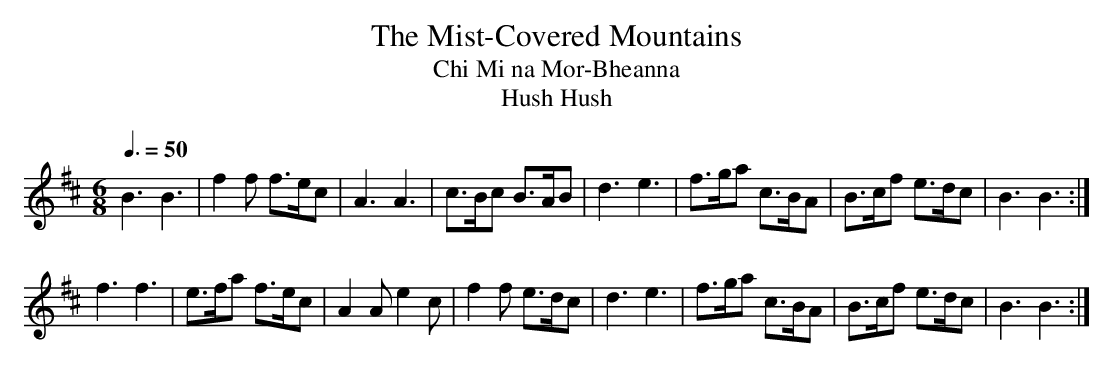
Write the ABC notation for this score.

X:1
T:The Mist-Covered Mountains
T:Chi Mi na Mor-Bheanna
T:Hush, Hush
M:6/8
L:1/8
Q:3/8=50
K:BMin
B3 B3|f2f  f>ec|A3  A3 |c>Bc B>AB|d3 e3|f>ga c>BA|B>cf e>dc|B3 B3:|
f3 f3|e>fa f>ec|A2A e2c|f2f  e>dc|d3 e3|f>ga c>BA|B>cf e>dc|B3 B3:|
